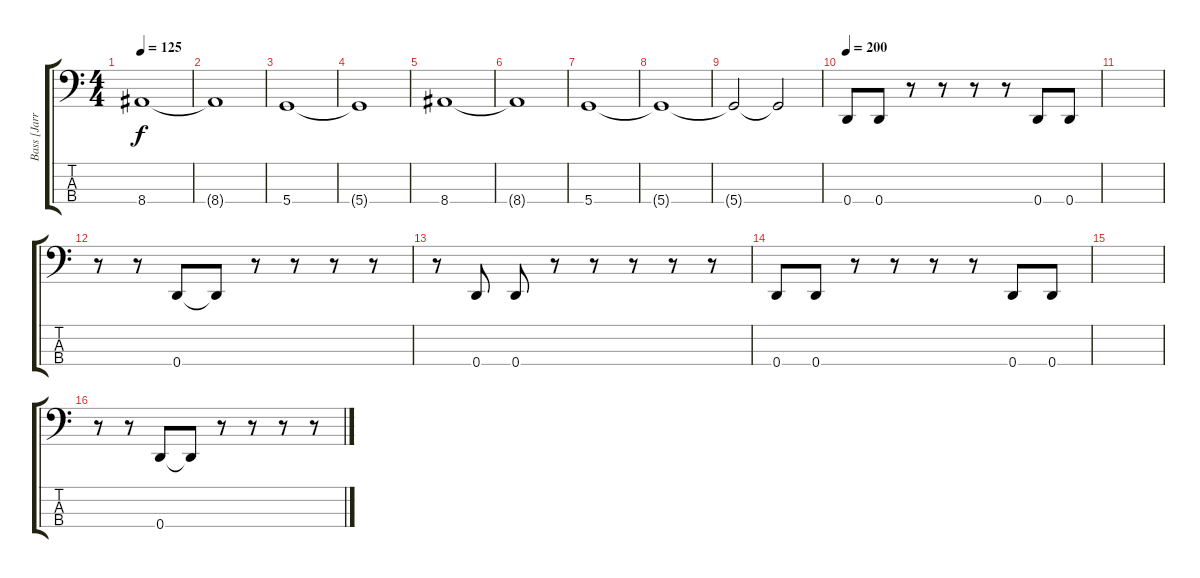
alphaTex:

\track ("Bass [Jarred]" "Bass [Jarr") {instrument electricbasspick}
\staff {score tabs}
\tuning (G2 D2 A1 D1) {hide}
\ts (4 4)
\tempo 125
\clef f4
\ks c
8.4.1{dy f} |
8.4{t}.1 |
5.4.1 |
5.4{t}.1 |
8.4.1 |
8.4{t}.1 |
5.4.1 |
5.4{t}.1 |
5.4{t}.2{volume 0} 5.4{t}.2 |
\tempo 200
0.4.8{volume 16} 0.4.8 r.8 r.8 r.8 r.8 0.4.8 0.4.8 |
|
r.8 r.8 0.4.8 0.4{t}.8 r.8 r.8 r.8 r.8 |
r.8 0.4.8 0.4.8 r.8 r.8 r.8 r.8 r.8 |
0.4.8 0.4.8 r.8 r.8 r.8 r.8 0.4.8 0.4.8 |
|
r.8 r.8 0.4.8 0.4{t}.8 r.8 r.8 r.8 r.8
